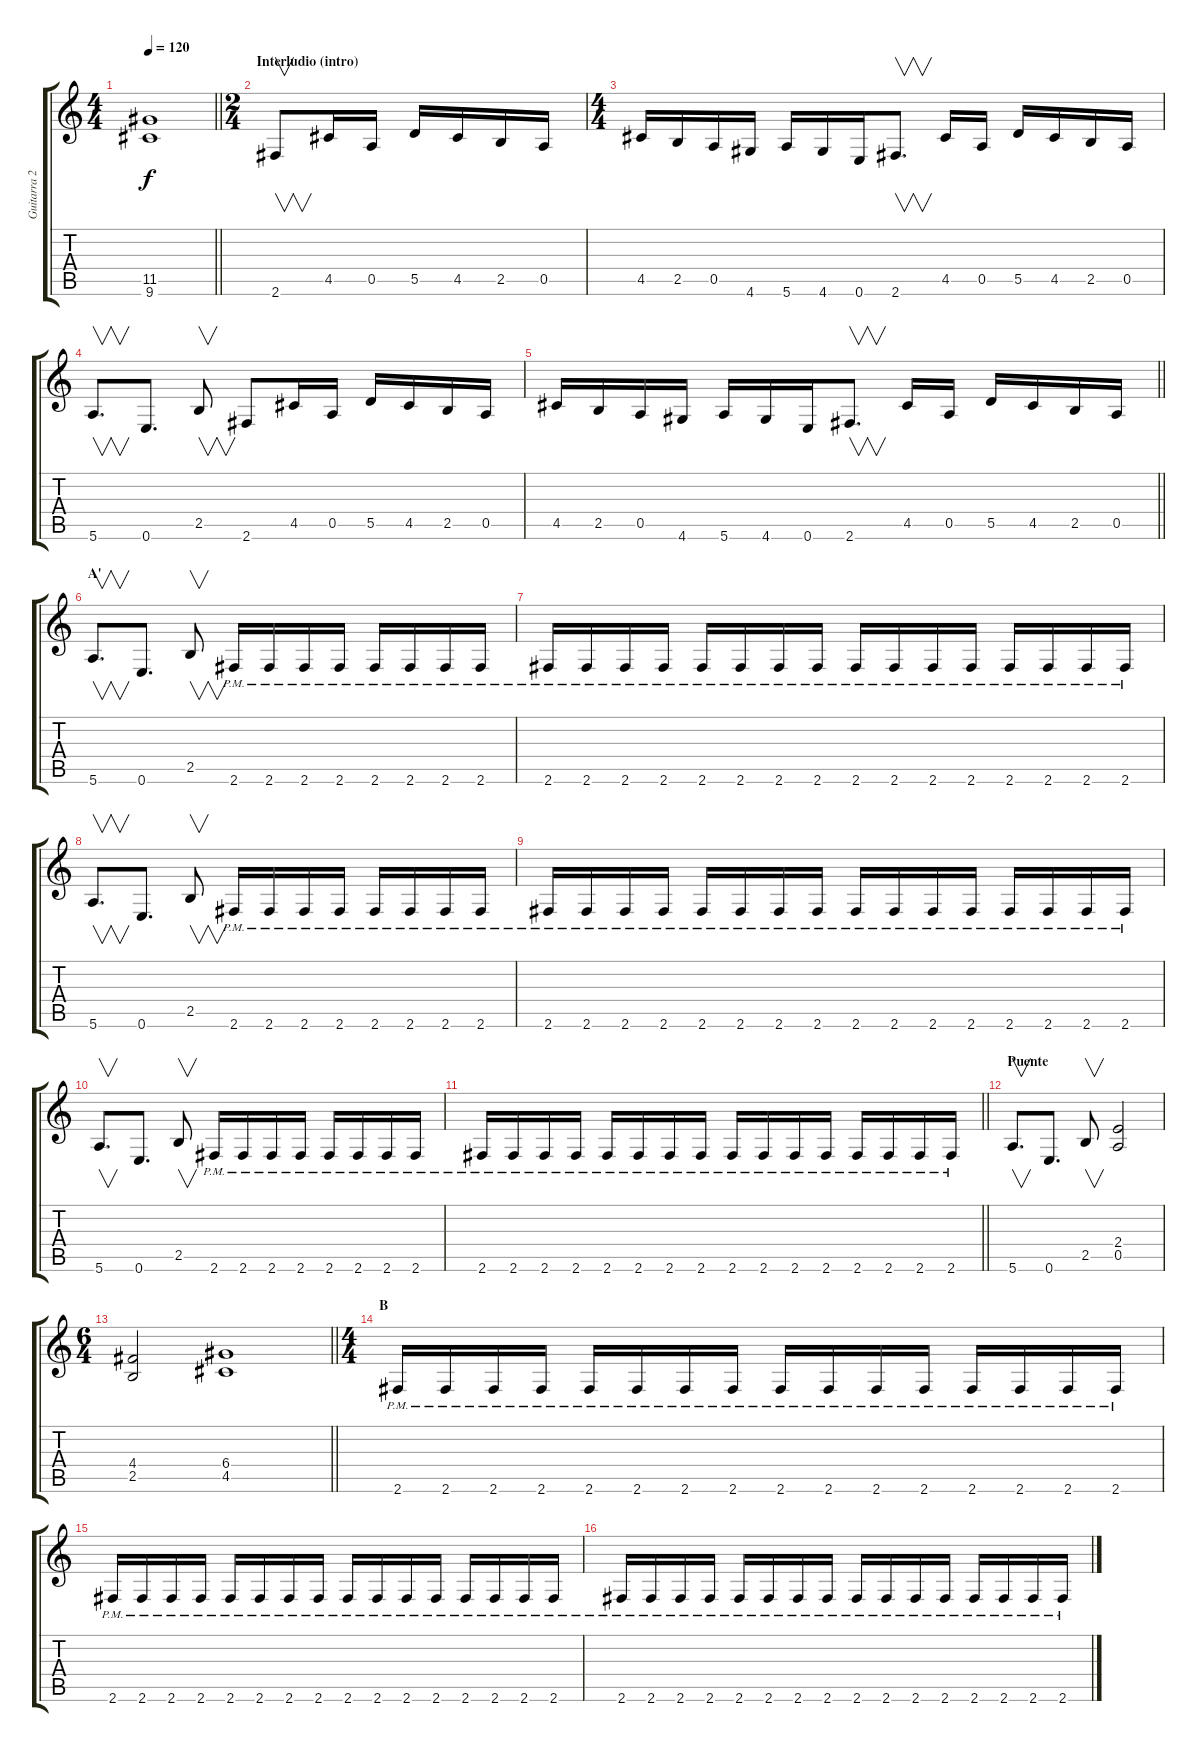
\track ("Guitarra 2" "Guitarra 2") {instrument distortionguitar}
\staff {score tabs}
\tuning (E4 B3 G3 D3 A2 E2) {hide}
\ts (4 4)
\tempo 120
\clef g2
\barLineRight lightlight
\ks c
(11.5 9.6).1{dy f} |
\ts (2 4)
\section ("" "Interludio (intro)")
2.6.8{v instrument distortionguitar} 4.5.16 0.5.16 5.5.16 4.5.16 2.5.16 0.5.16 |
\ts (4 4)
4.5.16 2.5.16 0.5.16 4.6.16 5.6.16 4.6.16 0.6.16 2.6.8{v d} 4.5.16 0.5.16 5.5.16 4.5.16 2.5.16 0.5.16 |
5.6.8{v d} 0.6.8{d} 2.5.8{v} 2.6.8 4.5.16 0.5.16 5.5.16 4.5.16 2.5.16 0.5.16 |
\barLineRight lightlight
4.5.16 2.5.16 0.5.16 4.6.16 5.6.16 4.6.16 0.6.16 2.6.8{v d} 4.5.16 0.5.16 5.5.16 4.5.16 2.5.16 0.5.16 |
\section ("" "A'")
5.6.8{v d} 0.6.8{d} 2.5.8{v} 2.6{pm}.16{instrument distortionguitar} 2.6{pm}.16 2.6{pm}.16 2.6{pm}.16 2.6{pm}.16 2.6{pm}.16 2.6{pm}.16 2.6{pm}.16 |
2.6{pm}.16 2.6{pm}.16 2.6{pm}.16 2.6{pm}.16 2.6{pm}.16 2.6{pm}.16 2.6{pm}.16 2.6{pm}.16 2.6{pm}.16 2.6{pm}.16 2.6{pm}.16 2.6{pm}.16 2.6{pm}.16 2.6{pm}.16 2.6{pm}.16 2.6{pm}.16 |
5.6.8{v d} 0.6.8{d} 2.5.8{v} 2.6{pm}.16 2.6{pm}.16 2.6{pm}.16 2.6{pm}.16 2.6{pm}.16 2.6{pm}.16 2.6{pm}.16 2.6{pm}.16 |
2.6{pm}.16 2.6{pm}.16 2.6{pm}.16 2.6{pm}.16 2.6{pm}.16 2.6{pm}.16 2.6{pm}.16 2.6{pm}.16 2.6{pm}.16 2.6{pm}.16 2.6{pm}.16 2.6{pm}.16 2.6{pm}.16 2.6{pm}.16 2.6{pm}.16 2.6{pm}.16 |
5.6.8{v d} 0.6.8{d} 2.5.8{v} 2.6{pm}.16 2.6{pm}.16 2.6{pm}.16 2.6{pm}.16 2.6{pm}.16 2.6{pm}.16 2.6{pm}.16 2.6{pm}.16 |
\barLineRight lightlight
2.6{pm}.16 2.6{pm}.16 2.6{pm}.16 2.6{pm}.16 2.6{pm}.16 2.6{pm}.16 2.6{pm}.16 2.6{pm}.16 2.6{pm}.16 2.6{pm}.16 2.6{pm}.16 2.6{pm}.16 2.6{pm}.16 2.6{pm}.16 2.6{pm}.16 2.6{pm}.16 |
\section ("" "Puente")
5.6.8{v d} 0.6.8{d} 2.5.8{v} (2.4 0.5).2 |
\ts (6 4)
\barLineRight lightlight
(4.4 2.5).2 (6.4 4.5).1 |
\ts (4 4)
\section ("" "B")
2.6{pm}.16 2.6{pm}.16 2.6{pm}.16 2.6{pm}.16 2.6{pm}.16 2.6{pm}.16 2.6{pm}.16 2.6{pm}.16 2.6{pm}.16 2.6{pm}.16 2.6{pm}.16 2.6{pm}.16 2.6{pm}.16 2.6{pm}.16 2.6{pm}.16 2.6{pm}.16 |
2.6{pm}.16 2.6{pm}.16 2.6{pm}.16 2.6{pm}.16 2.6{pm}.16 2.6{pm}.16 2.6{pm}.16 2.6{pm}.16 2.6{pm}.16 2.6{pm}.16 2.6{pm}.16 2.6{pm}.16 2.6{pm}.16 2.6{pm}.16 2.6{pm}.16 2.6{pm}.16 |
2.6{pm}.16 2.6{pm}.16 2.6{pm}.16 2.6{pm}.16 2.6{pm}.16 2.6{pm}.16 2.6{pm}.16 2.6{pm}.16 2.6{pm}.16 2.6{pm}.16 2.6{pm}.16 2.6{pm}.16 2.6{pm}.16 2.6{pm}.16 2.6{pm}.16 2.6{pm}.16
